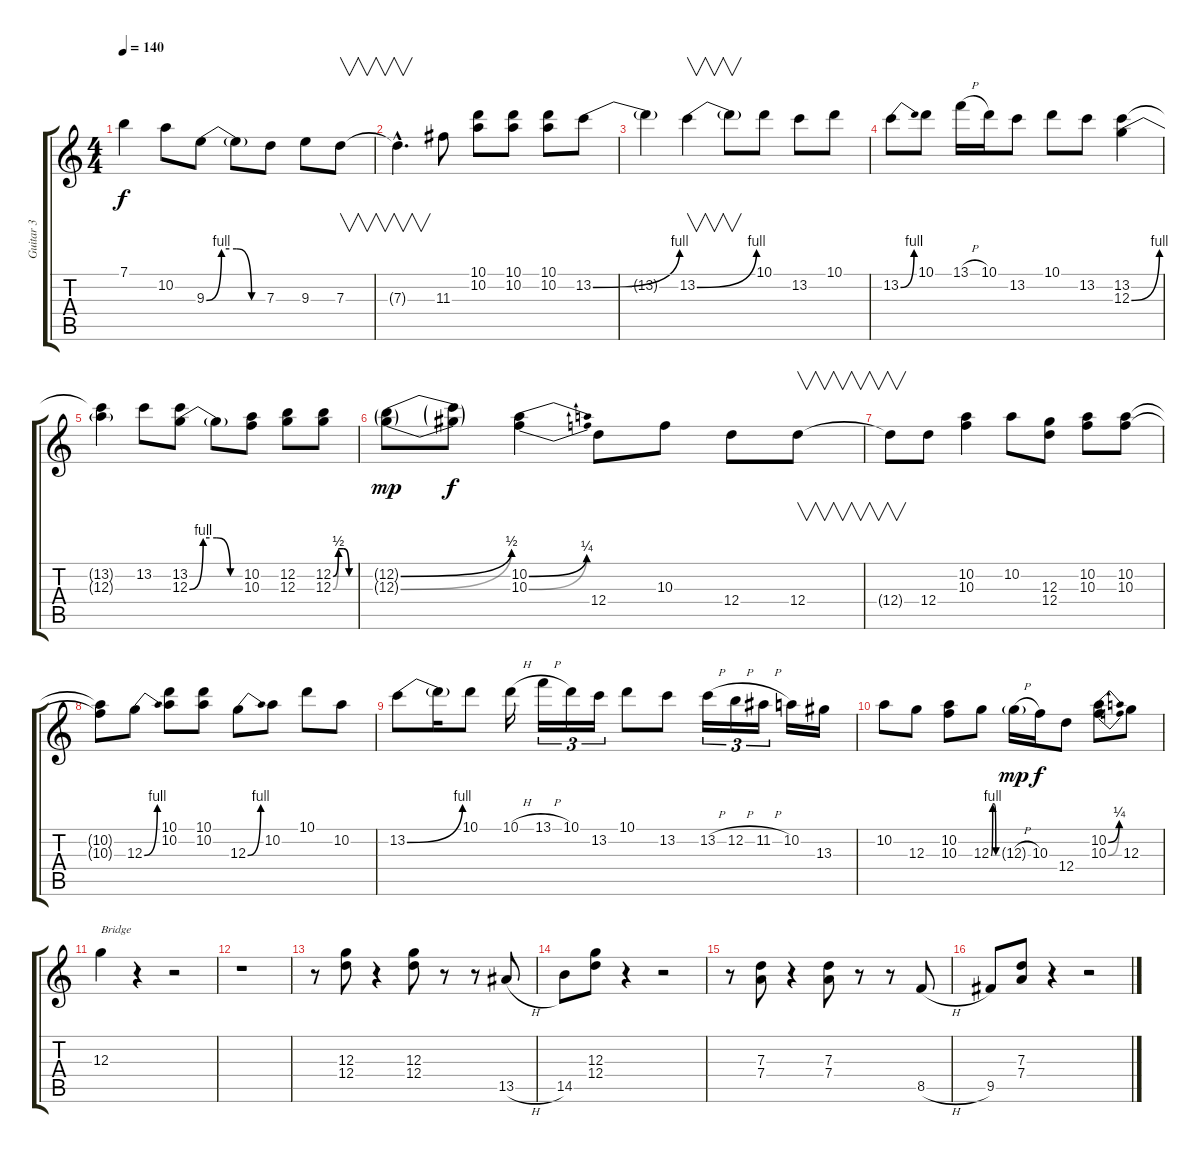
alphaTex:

\track ("Guitar 3" "Guitar 3") {instrument distortionguitar}
\staff {score tabs}
\tuning (E4 B3 G3 D3 A2 E2) {hide}
\ts (4 4)
\tempo 140
\clef g2
\ks c
7.1.4{dy f} 10.2.8 9.3{be (custom 0 0 15 4 30 4 45 0 60 0)}.8 9.3{t}.8 7.3.8 9.3.8 7.3.8{v} |
7.3{hac t}.4{v d} 11.3.8 (10.1 10.2).8 (10.1 10.2).8 (10.1 10.2).8 13.2{be (bend 0 0 60 4)}.8 |
13.2{t}.4 13.2{be (bend 0 0 60 4)}.4{v} 13.2{t}.8{v} 10.1.8 13.2.8 10.1.8 |
13.2{be (bend 0 0 60 4)}.8 10.1.8 13.1{h}.16 10.1.16 13.2.8 10.1.8 13.2.8 (13.2 12.3{be (bend 0 0 60 4)}).4 |
(13.2{t} 12.3{t}).4 13.2.8 (13.2 12.3{be (custom 0 0 15 4 30 4 45 0 60 0)}).8 12.3{t}.8 (10.2 10.3).8 (12.2 12.3).8 (12.2{be (custom 0 0 15 2 30 2 45 0 60 0)} 12.3{be (custom 0 0 15 2 30 2 45 0 60 0)}).8 |
(12.2{be (bend 0 0 60 2) g} 12.3{be (bend 0 0 60 2) g}).8{dy mp} (12.2{t} 12.3{t}).8{dy f} (10.2{be (bend 0 0 60 1)} 10.3{be (bend 0 0 60 1)}).4 12.4.8 10.3.8 12.4.8 12.4.8{v} |
12.4{t}.8{v} 12.4.8 (10.2 10.3).4 10.2.8 (12.3 12.4).8 (10.2 10.3).8 (10.2 10.3).8 |
(10.2{t} 10.3{t}).8 12.3{be (bend 0 0 60 4)}.8 (10.1 10.2).8 (10.1 10.2).8 12.3{be (bend 0 0 60 4)}.8 10.2.8 10.1.8 10.2.8 |
13.2{be (bend 0 0 60 4)}.8 13.2{t}.16 10.1.8 10.1{h}.16 13.1{h}.16{tu (3 2)} 10.1.16{tu (3 2)} 13.2.16{tu (3 2)} 10.1.8 13.2.8 13.2{h}.16{tu (3 2)} 12.2{h}.16{tu (3 2)} 11.2{h}.16{tu (3 2)} 10.2.16 13.3.16 |
10.2.8 12.3.8 (10.2 10.3).8 12.3{be (custom 0 0 15 4 30 4 45 0 60 0)}.8 12.3{h g}.16{dy mp} 10.3.16{dy f} 12.4.8 (10.2{be (bend 0 0 60 1)} 10.3{be (bend 0 0 60 1)}).8 12.3.8 |
12.3.4{txt "Bridge"} r.4 r.2 |
r.1 |
r.8 (12.3 12.4).8 r.4 (12.3 12.4).8 r.8 r.8 13.5{h}.8 |
14.5.8 (12.3 12.4).8 r.4 r.2 |
r.8 (7.3 7.4).8 r.4 (7.3 7.4).8 r.8 r.8 8.5{h}.8 |
9.5.8 (7.3 7.4).8 r.4 r.2
